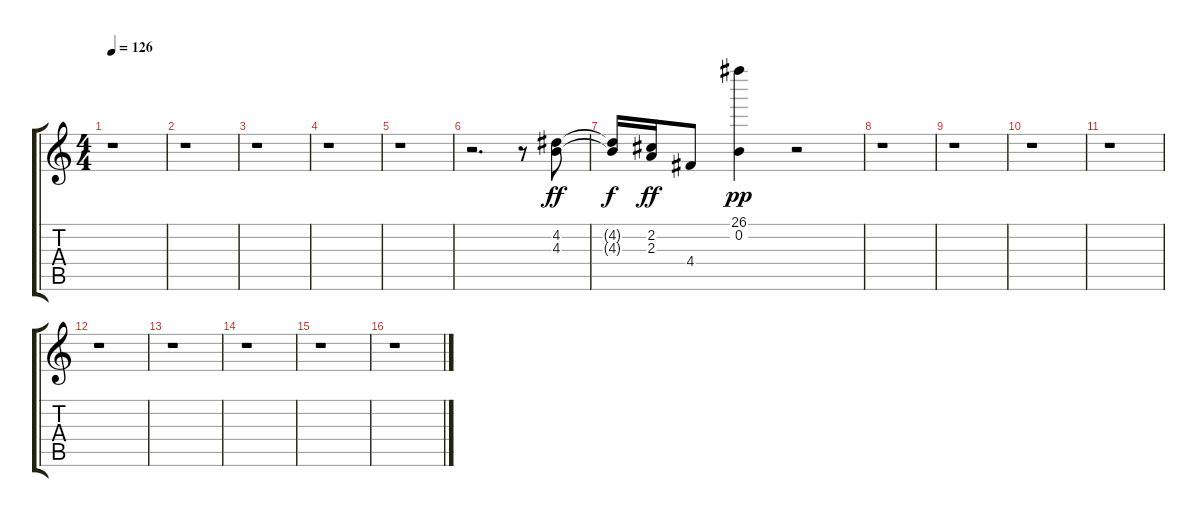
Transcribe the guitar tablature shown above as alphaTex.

\track "" {instrument distortionguitar}
\staff {score tabs}
\tuning (E4 B3 G3 D3 A2 E2) {hide}
\ts (4 4)
\tempo 126
\clef g2
\ks c
r.1{dy f} |
r.1 |
r.1 |
r.1 |
r.1 |
r.2{d} r.8 (4.2 4.3).8{dy ff} |
(4.2{t} 4.3{t}).16{dy f} (2.2 2.3).16{dy ff} 4.4.8 (26.1 0.2).4{dy pp} r.2 |
r.1 |
r.1 |
r.1 |
r.1 |
r.1 |
r.1 |
r.1 |
r.1 |
r.1
